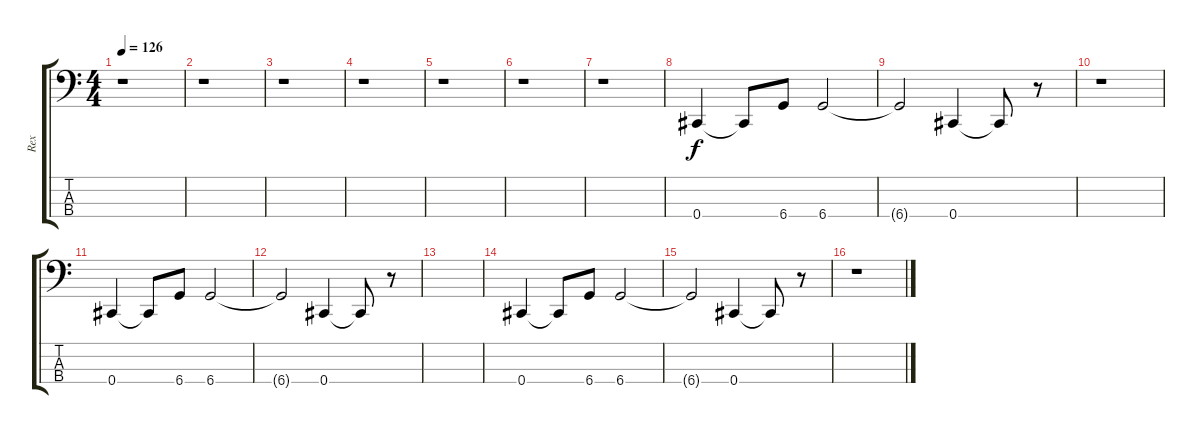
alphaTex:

\track ("Rex" "Rex") {instrument electricbasspick}
\staff {score tabs}
\tuning (E2 B1 Gb1 Db1) {hide}
\ts (4 4)
\tempo 126
\clef f4
\ks c
r.1{dy f instrument electricbasspick} |
r.1 |
r.1 |
r.1 |
r.1 |
r.1 |
r.1 |
0.4.4 0.4{t}.8 6.4.8 6.4.2 |
6.4{t}.2 0.4.4 0.4{t}.8 r.8 |
r.1 |
0.4.4 0.4{t}.8 6.4.8 6.4.2 |
6.4{t}.2 0.4.4 0.4{t}.8 r.8 |
|
0.4.4 0.4{t}.8 6.4.8 6.4.2 |
6.4{t}.2 0.4.4 0.4{t}.8 r.8 |
r.1
